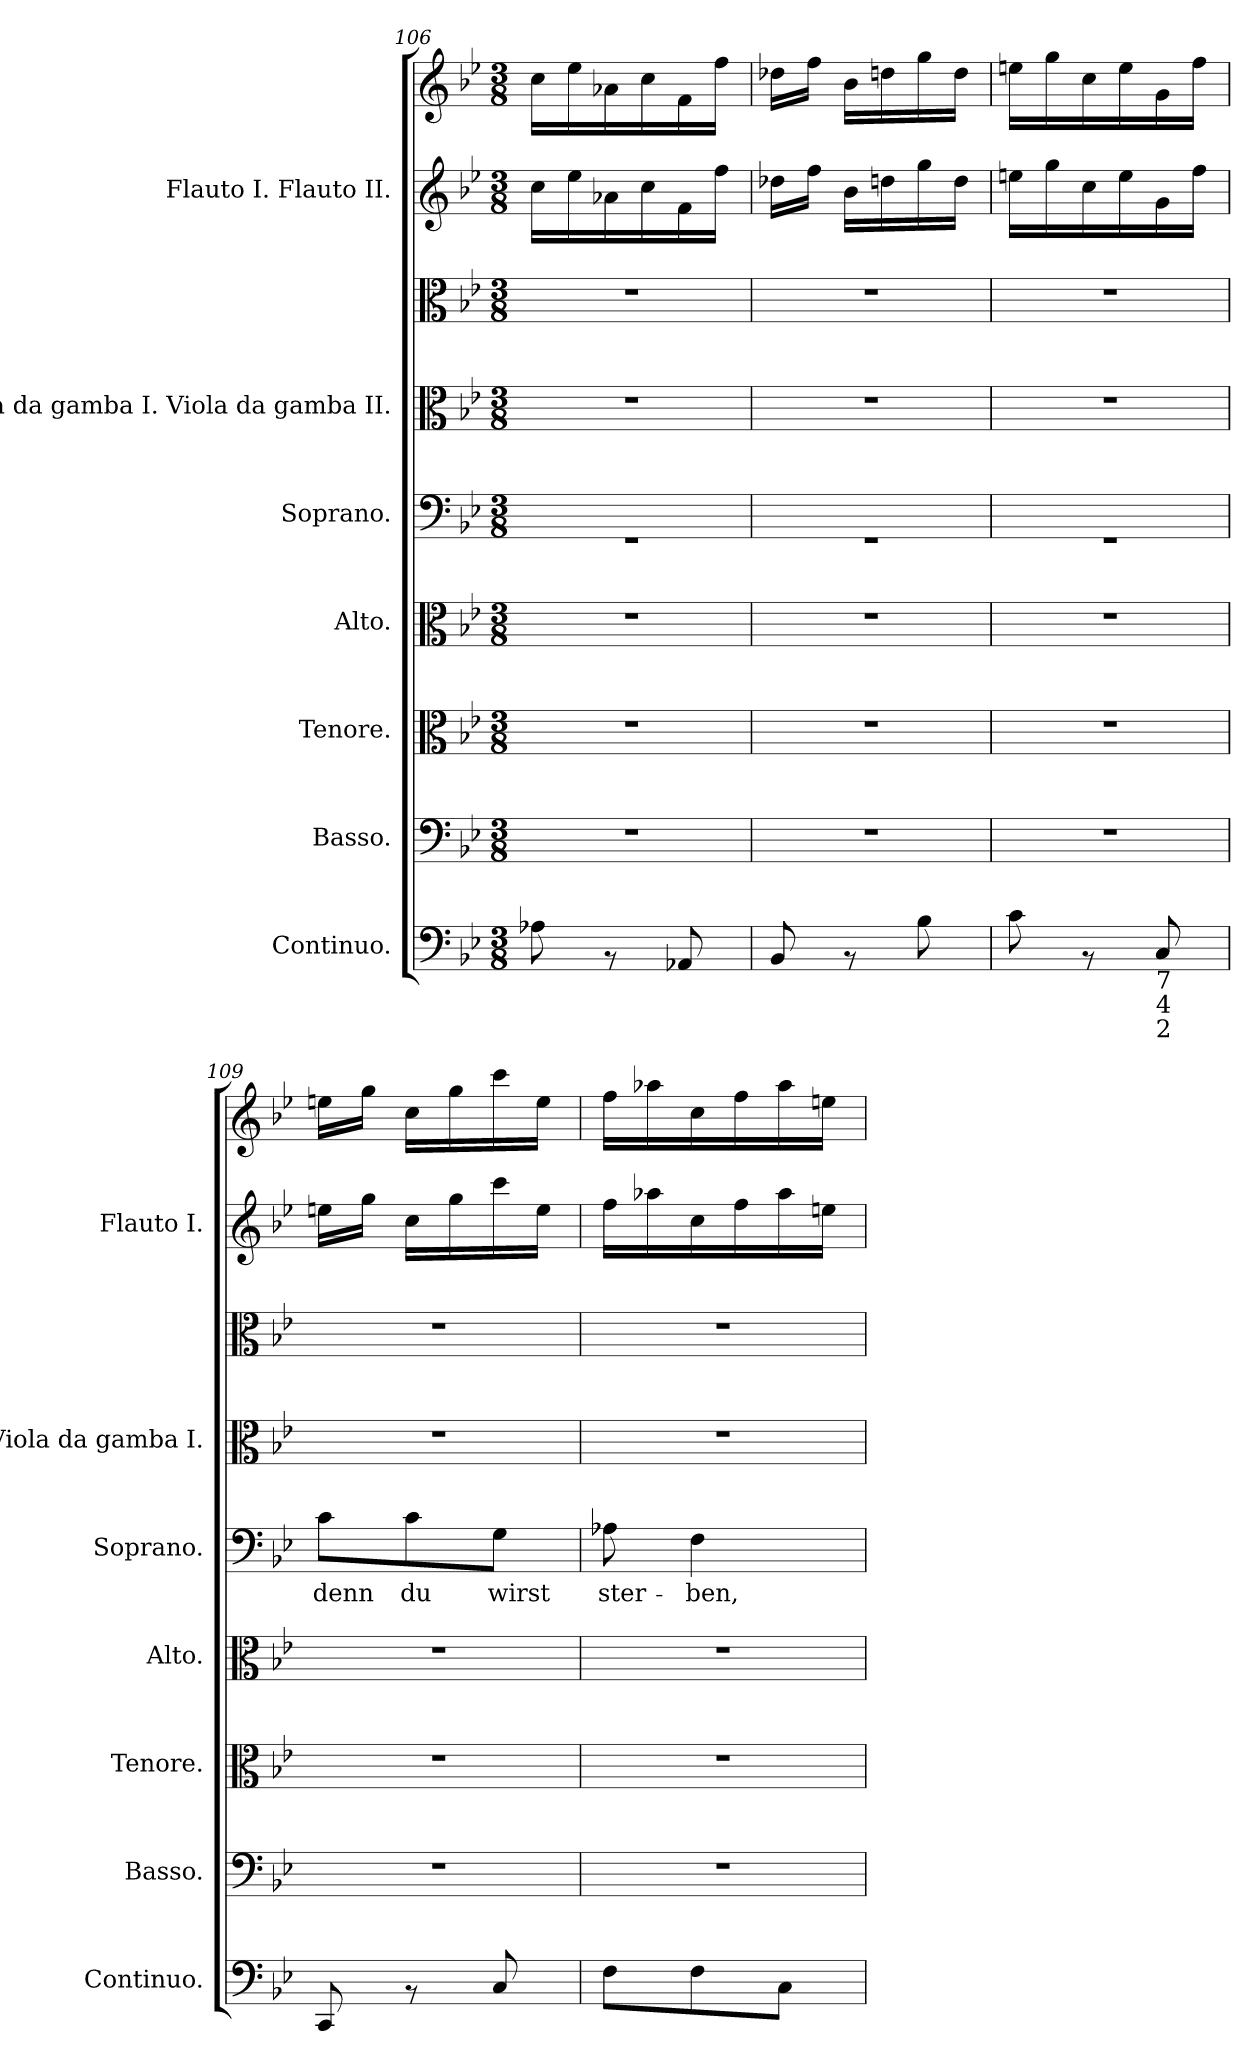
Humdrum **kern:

**kern	**kern	**kern	**kern	**kern	**text	**kern	**kern	**kern	**kern
*part7	*part6	*part5	*part4	*part3	*part3	*part2	*part2	*part1	*part1
*staff9	*staff8	*staff7	*staff6	*staff5	*staff5	*staff4	*staff3	*staff2	*staff1
*I"Continuo.	*I"Basso.	*I"Tenore.	*I"Alto.	*I"Soprano.	*	*I"Viola da gamba I. Viola da gamba II.	*	*I"Flauto I. Flauto II.	*
*I'Continuo.	*I'Basso.	*I'Tenore.	*I'Alto.	*I'Soprano.	*	*I'Viola da gamba I.	*	*I'Flauto I.	*
!!LO:PB:g=z
*clefF4	*clefF4	*clefC3	*clefC3	*clefF4	*	*clefC3	*clefC3	*clefG2	*clefG2
*k[b-e-]	*k[b-e-]	*k[b-e-]	*k[b-e-]	*k[b-e-]	*	*k[b-e-]	*k[b-e-]	*k[b-e-]	*k[b-e-]
*B-:	*B-:	*B-:	*B-:	*B-:	*	*B-:	*B-:	*B-:	*B-:
*M3/8	*M3/8	*M3/8	*M3/8	*M3/8	*	*M3/8	*M3/8	*M3/8	*M3/8
=106	=106	=106	=106	=106	=106	=106	=106	=106	=106
8A-X\	4.r	4.r	4.r	4.rGG	.	4.r	4.r	16cc\LL	16cc\LL
.	.	.	.	.	.	.	.	16ee-\	16ee-\
8rAA	.	.	.	.	.	.	.	16a-X\	16a-X\
.	.	.	.	.	.	.	.	16cc\	16cc\
8AA-X/	.	.	.	.	.	.	.	16f\	16f\
.	.	.	.	.	.	.	.	16ff\JJ	16ff\JJ
=107	=107	=107	=107	=107	=107	=107	=107	=107	=107
8BB-/	4.r	4.r	4.r	4.rGG	.	4.r	4.r	16dd-X\LL	16dd-X\LL
.	.	.	.	.	.	.	.	16ff\JJ	16ff\JJ
8rAA	.	.	.	.	.	.	.	16b-\LL	16b-\LL
.	.	.	.	.	.	.	.	16ddn\	16ddn\
8B-\	.	.	.	.	.	.	.	16gg\	16gg\
.	.	.	.	.	.	.	.	16dd\JJ	16dd\JJ
=108	=108	=108	=108	=108	=108	=108	=108	=108	=108
8c\	4.r	4.r	4.r	4.rGG	.	4.r	4.r	16een\LL	16een\LL
.	.	.	.	.	.	.	.	16gg\	16gg\
8rAA	.	.	.	.	.	.	.	16cc\	16cc\
.	.	.	.	.	.	.	.	16ee\	16ee\
!LO:TX:b:t=7	!	!	!	!	!	!	!	!	!
!LO:TX:b:t=4	!	!	!	!	!	!	!	!	!
!LO:TX:b:t=2	!	!	!	!	!	!	!	!	!
8C</	.	.	.	.	.	.	.	16g\	16g\
.	.	.	.	.	.	.	.	16ff\JJ	16ff\JJ
=109	=109	=109	=109	=109	=109	=109	=109	=109	=109
!	!	!	!	!	!LO:LY:b	!	!	!	!
8CC/	4.r	4.r	4.r	8c\L	denn	4.r	4.r	16een\LL	16een\LL
.	.	.	.	.	.	.	.	16gg\JJ	16gg\JJ
!	!	!	!	!	!LO:LY:b	!	!	!	!
8rAA	.	.	.	8c\	du	.	.	16cc\LL	16cc\LL
.	.	.	.	.	.	.	.	16gg\	16gg\
!	!	!	!	!	!LO:LY:b	!	!	!	!
8C/	.	.	.	8G\J	wirst	.	.	16ccc\	16ccc\
.	.	.	.	.	.	.	.	16ee\JJ	16ee\JJ
=110	=110	=110	=110	=110	=110	=110	=110	=110	=110
!	!	!	!	!	!LO:LY:b	!	!	!	!
8F\L	4.r	4.r	4.r	8A-X\	ster-	4.r	4.r	16ff\LL	16ff\LL
.	.	.	.	.	.	.	.	16aa-X\	16aa-X\
!	!	!	!	!	!LO:LY:b	!	!	!	!
8F\	.	.	.	4F\	-ben,	.	.	16cc\	16cc\
.	.	.	.	.	.	.	.	16ff\	16ff\
8C\J	.	.	.	.	.	.	.	16aa-\	16aa-\
.	.	.	.	.	.	.	.	16een\JJ	16een\JJ
=	=	=	=	=	=	=	=	=	=
*-	*-	*-	*-	*-	*-	*-	*-	*-	*-
